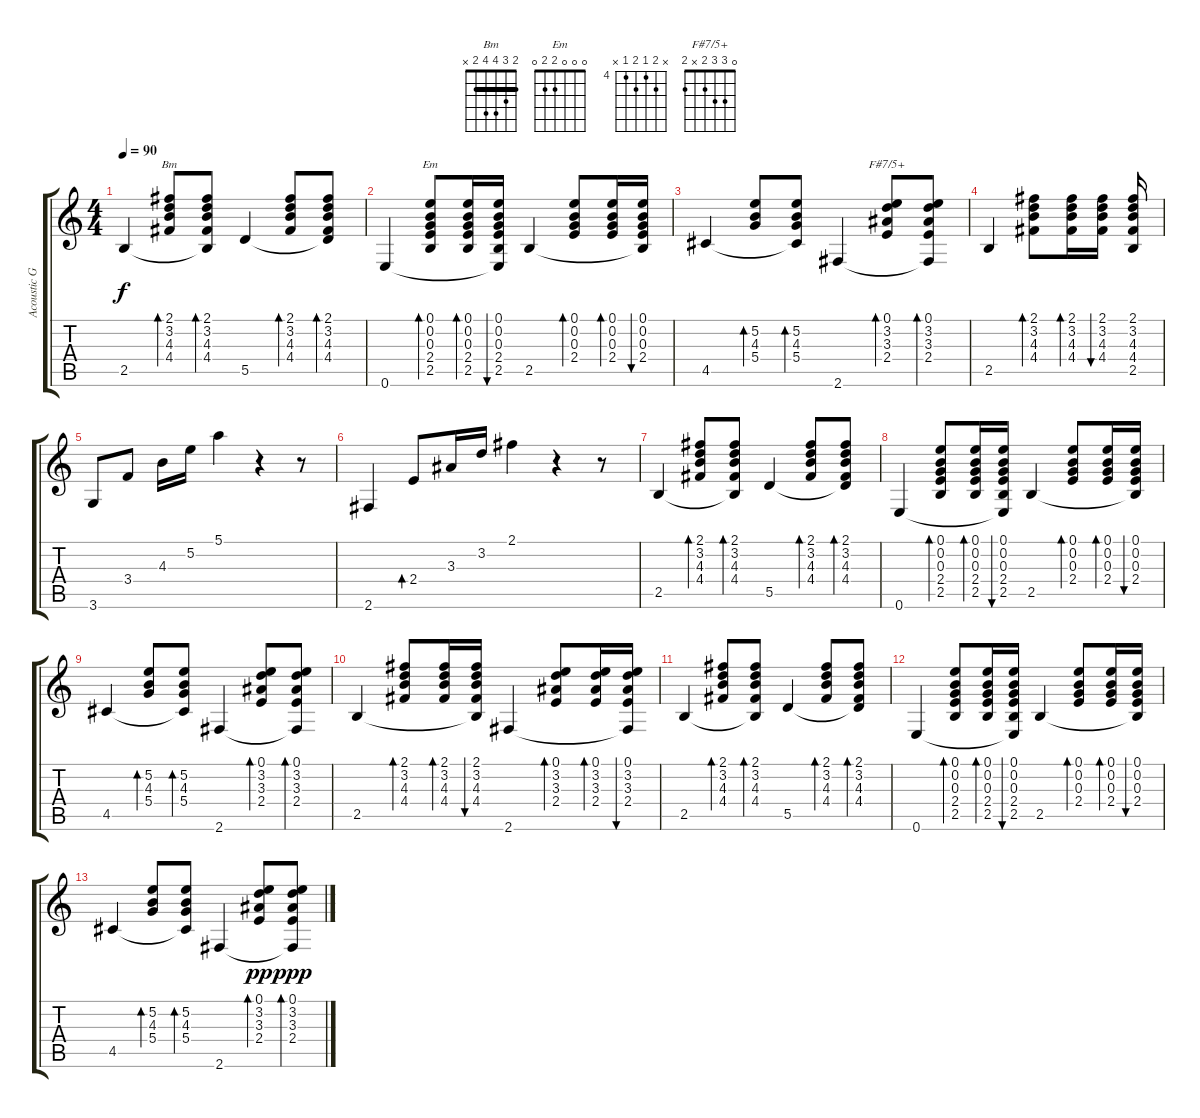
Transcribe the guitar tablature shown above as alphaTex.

\track ("Acoustic Guitar (nylon)" "Acoustic G") {instrument acousticguitarnylon}
\staff {score tabs}
\tuning (E4 B3 G3 D3 A2 E2) {hide}
\chord ("Bm" 2 3 4 4 2 x) {barre 2}
\chord ("Em" 0 0 0 2 2 0)
\chord ("" x 5 4 5 4 x) {firstfret 4}
\chord ("F#7/5+" 0 3 3 2 x 2)
\ts (4 4)
\tempo 90
\clef g2
\ks c
2.5.4{dy f} (2.1 3.2 4.3 4.4).8{bd 60 ch "Bm"} (2.1 3.2 4.3 4.4 2.5{t}).8{bd 120} 5.5.4 (2.1 3.2 4.3 4.4).8{bd 60} (2.1 3.2 4.3 4.4 5.5{t}).8{bd 120} |
0.6.4 (0.1 0.2 0.3 2.4 2.5).8{bd 60 ch "Em"} (0.1 0.2 0.3 2.4 2.5).16{bd 60} (0.1 0.2 0.3 2.4 2.5 0.6{t}).16{bu 60} 2.5.4 (0.1 0.2 0.3 2.4).8{bd 60} (0.1 0.2 0.3 2.4).16{bd 60} (0.1 0.2 0.3 2.4 2.5{t}).16{bu 60} |
4.5.4 (5.2 4.3 5.4).8{bd 60 ch ""} (5.2 4.3 5.4 4.5{t}).8{bd 60} 2.6.4 (0.1 3.2 3.3 2.4).8{bd 60 ch "F#7/5+"} (0.1 3.2 3.3 2.4 2.6{t}).8{bd 60} |
2.5.4 (2.1 3.2 4.3 4.4).8{bd 60} (2.1 3.2 4.3 4.4).16{bd 60} (2.1 3.2 4.3 4.4).16{bu 60} (2.1 3.2 4.3 4.4 2.5).16 |
3.6.8 3.4.8 4.3.16 5.2.16 5.1.4 r.4 r.8 |
2.6.4 2.4.8{bd 60} 3.3.16 3.2.16 2.1.4 r.4 r.8 |
2.5.4{volume 14} (2.1 3.2 4.3 4.4).8{bd 60} (2.1 3.2 4.3 4.4 2.5{t}).8{bd 120} 5.5.4 (2.1 3.2 4.3 4.4).8{bd 60} (2.1 3.2 4.3 4.4 5.5{t}).8{bd 120} |
0.6.4{volume 13} (0.1 0.2 0.3 2.4 2.5).8{bd 60} (0.1 0.2 0.3 2.4 2.5).16{bd 60} (0.1 0.2 0.3 2.4 2.5 0.6{t}).16{bu 60} 2.5.4 (0.1 0.2 0.3 2.4).8{bd 60 volume 12} (0.1 0.2 0.3 2.4).16{bd 60} (0.1 0.2 0.3 2.4 2.5{t}).16{bu 60} |
4.5.4{volume 11} (5.2 4.3 5.4).8{bd 60} (5.2 4.3 5.4 4.5{t}).8{bd 60} 2.6.4 (0.1 3.2 3.3 2.4).8{bd 60 volume 10} (0.1 3.2 3.3 2.4 2.6{t}).8{bd 60} |
2.5.4{volume 9} (2.1 3.2 4.3 4.4).8{bd 60} (2.1 3.2 4.3 4.4).16{bd 60} (2.1 3.2 4.3 4.4 2.5{t}).16{bu 60} 2.6.4 (0.1 3.2 3.3 2.4).8{bd 60 volume 8} (0.1 3.2 3.3 2.4).16{bd 60} (0.1 3.2 3.3 2.4 2.6{t}).16{bu 60} |
2.5.4{volume 7} (2.1 3.2 4.3 4.4).8{bd 60} (2.1 3.2 4.3 4.4 2.5{t}).8{bd 120} 5.5.4{volume 6} (2.1 3.2 4.3 4.4).8{bd 60} (2.1 3.2 4.3 4.4 5.5{t}).8{bd 120} |
0.6.4{volume 5} (0.1 0.2 0.3 2.4 2.5).8{bd 60} (0.1 0.2 0.3 2.4 2.5).16{bd 60} (0.1 0.2 0.3 2.4 2.5 0.6{t}).16{bu 60} 2.5.4{volume 4} (0.1 0.2 0.3 2.4).8{bd 60} (0.1 0.2 0.3 2.4).16{bd 60} (0.1 0.2 0.3 2.4 2.5{t}).16{bu 60} |
4.5.4{volume 3} (5.2 4.3 5.4).8{bd 60} (5.2 4.3 5.4 4.5{t}).8{bd 60} 2.6.4{volume 2} (0.1 3.2 3.3 2.4).8{bd 60 dy pp volume 1} (0.1 3.2 3.3 2.4 2.6{t}).8{bd 60 dy ppp}
